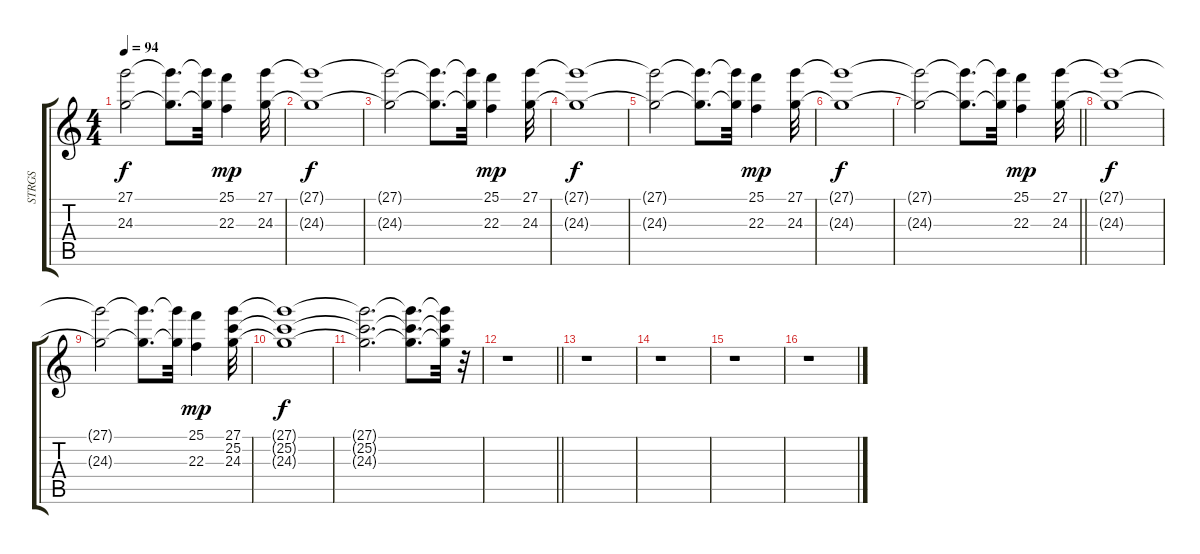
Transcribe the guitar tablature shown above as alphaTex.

\track ("STRGS" "STRGS") {instrument stringensemble2}
\staff {score tabs}
\tuning (E4 B3 G3 D3 A2 E2) {hide}
\ts (4 4)
\tempo 94
\clef g2
\ks c
(27.1{t} 24.3{t}).2{dy f} (27.1{t} 24.3{t}).8{d} (27.1{t} 24.3{t}).32 (25.1 22.3).4{dy mp} (27.1 24.3).32 |
(27.1{t} 24.3{t}).1{dy f} |
(27.1{t} 24.3{t}).2 (27.1{t} 24.3{t}).8{d} (27.1{t} 24.3{t}).32 (25.1 22.3).4{dy mp} (27.1 24.3).32 |
(27.1{t} 24.3{t}).1{dy f} |
(27.1{t} 24.3{t}).2 (27.1{t} 24.3{t}).8{d} (27.1{t} 24.3{t}).32 (25.1 22.3).4{dy mp} (27.1 24.3).32 |
(27.1{t} 24.3{t}).1{dy f} |
\barLineRight lightlight
(27.1{t} 24.3{t}).2 (27.1{t} 24.3{t}).8{d} (27.1{t} 24.3{t}).32 (25.1 22.3).4{dy mp} (27.1 24.3).32 |
(27.1{t} 24.3{t}).1{dy f} |
(27.1{t} 24.3{t}).2 (27.1{t} 24.3{t}).8{d} (27.1{t} 24.3{t}).32 (25.1 22.3).4{dy mp} (27.1 25.2 24.3).32 |
(27.1{t} 25.2{t} 24.3{t}).1{dy f} |
(27.1{t} 25.2{t} 24.3{t}).2{d} (27.1{t} 25.2{t} 24.3{t}).8{d} (27.1{t} 25.2{t} 24.3{t}).32 r.32 |
\barLineRight lightlight
r.1 |
r.1 |
r.1 |
r.1 |
r.1
